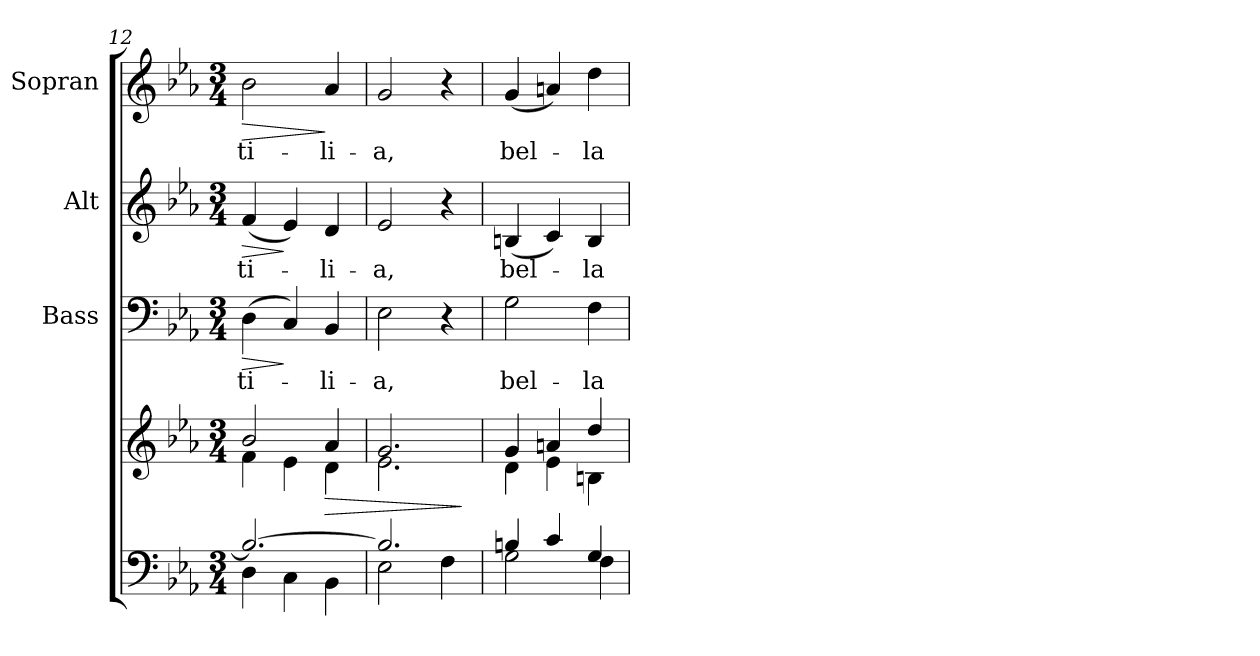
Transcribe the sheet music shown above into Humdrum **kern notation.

**kern	**kern	**dynam	**kern	**text	**dynam	**kern	**text	**dynam	**kern	**text	**dynam
*part4	*part4	*part4	*part3	*part3	*part3	*part2	*part2	*part2	*part1	*part1	*part1
*staff5	*staff4	*staff4/5	*staff3	*staff3	*staff3	*staff2	*staff2	*staff2	*staff1	*staff1	*staff1
*	*	*	*I"Bass	*	*	*I"Alt	*	*	*I"Sopran	*	*
*	*	*	*I'B.	*	*	*I'A.	*	*	*I'S.	*	*
*clefF4	*clefG2	*	*clefF4	*	*	*clefG2	*	*	*clefG2	*	*
*k[b-e-a-]	*k[b-e-a-]	*	*k[b-e-a-]	*	*	*k[b-e-a-]	*	*	*k[b-e-a-]	*	*
*E-:	*E-:	*	*E-:	*	*	*E-:	*	*	*E-:	*	*
*M3/4	*M3/4	*	*M3/4	*	*	*M3/4	*	*	*M3/4	*	*
=12	=12	=12	=12	=12	=12	=12	=12	=12	=12	=12	=12
*^	*^	*	*	*	*	*	*	*	*	*	*
!	!	!	!	!	!	!LO:LY:b	!LO:HP:b	!	!LO:LY:b	!LO:HP:b	!	!LO:LY:b	!LO:HP:b
2.B-/_	4D\	2b-/	4f\	.	(>4D\	-ti-	>	(<4f/	-ti-	>	2b-\	-ti-	>
.	4C\	.	4e-\	.	4C/)	.	]	4e-/)	.	]	.	.	.
!	!	!	!	!LO:HP:b	!	!LO:LY:b	!	!	!LO:LY:b	!	!	!LO:LY:b	!
.	4BB-\	4a-/	4d\	>	4BB-/	-li-	.	4d/	-li-	.	4a-/	-li-	]
=13	=13	=13	=13	=13	=13	=13	=13	=13	=13	=13	=13	=13	=13
!	!	!	!	!	!	!LO:LY:b	!	!	!LO:LY:b	!	!	!LO:LY:b	!
2.B-/]	2E-\	2.g/	2.e-\	.	2E-\	-a,	.	2e-/	-a,	.	2g/	-a,	.
.	4F\	.	.	.	4r	.	.	4r	.	.	4r	.	.
*v	*v	*	*	*	*	*	*	*	*	*	*	*	*
*	*v	*v	*	*	*	*	*	*	*	*	*	*
.	.	]	.	.	.	.	.	.	.	.	.
!!LO:PB:g=z
=14	=14	=14	=14	=14	=14	=14	=14	=14	=14	=14	=14
*^	*^	*	*	*	*	*	*	*	*	*	*
!	!	!	!	!	!	!LO:LY:b	!	!	!LO:LY:b	!	!	!LO:LY:b	!
4Bn/	2G\	4g/	4d\	.	2G\	bel-	.	(<4Bn/	bel-	.	(<4g/	bel-	.
4c/	.	4an/	4e-\	.	.	.	.	4c/)	.	.	4an/)	.	.
!	!	!	!	!	!	!LO:LY:b	!	!	!LO:LY:b	!	!	!LO:LY:b	!
4G/	4F\	4dd/	4Bn\	.	4F\	-la	.	4B/	-la	.	4dd\	-la	.
*v	*v	*	*	*	*	*	*	*	*	*	*	*	*
*	*v	*v	*	*	*	*	*	*	*	*	*	*
=	=	=	=	=	=	=	=	=	=	=	=
*-	*-	*-	*-	*-	*-	*-	*-	*-	*-	*-	*-
